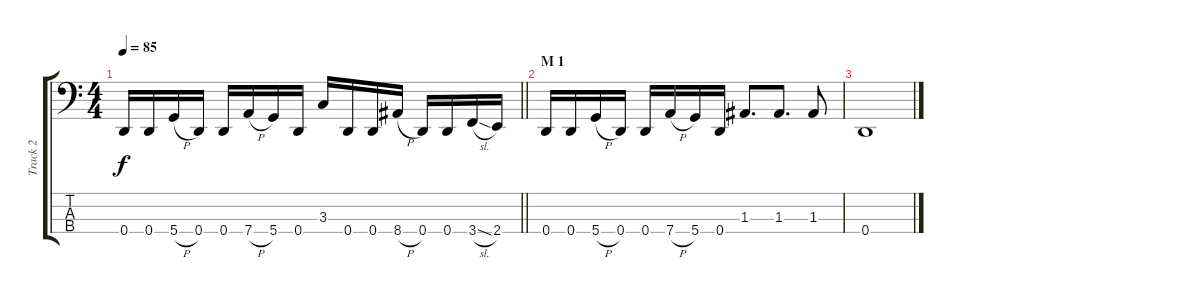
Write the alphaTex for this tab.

\track ("Track 2" "Track 2") {instrument electricbassfinger}
\staff {score tabs}
\tuning (G2 D2 A1 D1) {hide}
\ts (4 4)
\tempo 85
\clef f4
\barLineRight lightlight
\ks c
0.4.16{dy f} 0.4.16 5.4{h}.16 0.4.16 0.4.16 7.4{h}.16 5.4.16 0.4.16 3.3.16 0.4.16 0.4.16 8.4{h}.16 0.4.16 0.4.16 3.4{sl}.16 2.4.16 |
\section ("" "M 1")
0.4.16 0.4.16 5.4{h}.16 0.4.16 0.4.16 7.4{h}.16 5.4.16 0.4.16 1.3.8{d} 1.3.8{d} 1.3.8 |
0.4.1
